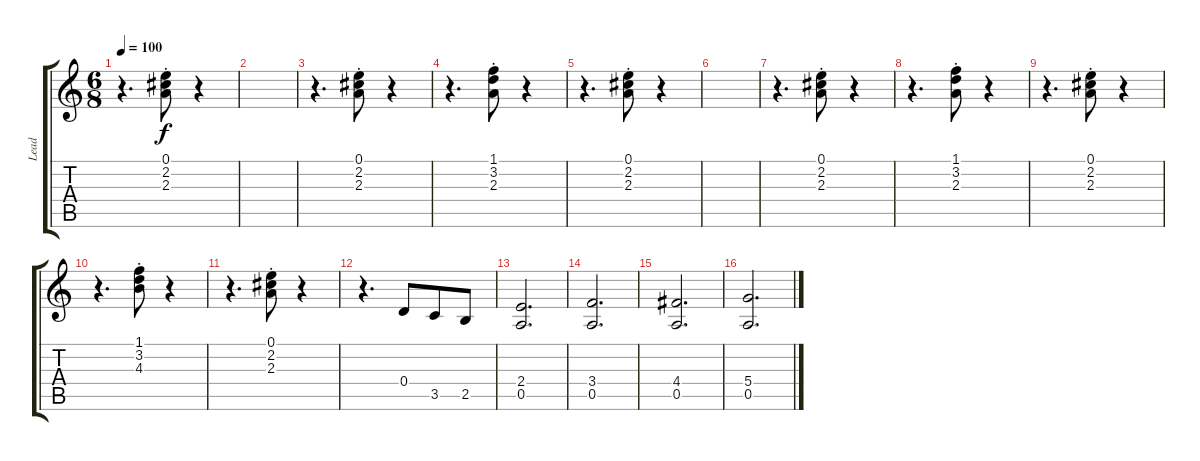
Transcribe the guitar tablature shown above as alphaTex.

\track ("Lead" "Lead") {instrument distortionguitar}
\staff {score tabs}
\tuning (E4 B3 G3 D3 A2 E2) {hide}
\ts (6 8)
\tempo 100
\clef g2
\ks c
r.4{d dy f} (0.1{st} 2.2{st} 2.3{st}).8 r.4 |
|
r.4{d} (0.1{st} 2.2{st} 2.3{st}).8 r.4 |
r.4{d} (1.1{st} 3.2{st} 2.3{st}).8 r.4 |
r.4{d} (0.1{st} 2.2{st} 2.3{st}).8 r.4 |
|
r.4{d} (0.1{st} 2.2{st} 2.3{st}).8 r.4 |
r.4{d} (1.1{st} 3.2{st} 2.3{st}).8 r.4 |
r.4{d} (0.1{st} 2.2{st} 2.3{st}).8 r.4 |
r.4{d} (1.1{st} 3.2{st} 4.3{st}).8 r.4 |
r.4{d} (0.1{st} 2.2{st} 2.3{st}).8 r.4 |
r.4{d} 0.4.8 3.5.8 2.5.8 |
(2.4 0.5).2{d} |
(3.4 0.5).2{d} |
(4.4 0.5).2{d} |
(5.4 0.5).2{d}
